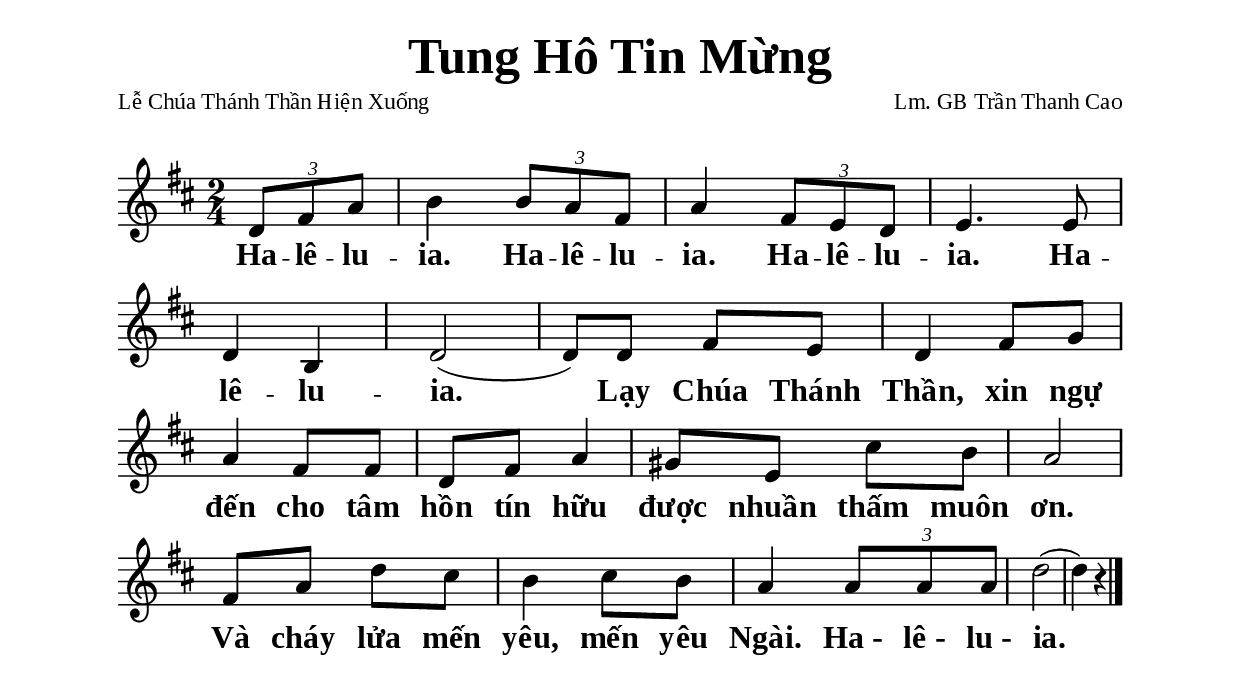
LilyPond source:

% Cài đặt chung
\version "2.20.0"
\include "english.ly"

\header {
  title = \markup { \fontsize #3 "Tung Hô Tin Mừng" }
  poet = "Lễ Chúa Thánh Thần Hiện Xuống"
  composer = "Lm. GB Trần Thanh Cao"
  arranger = " "
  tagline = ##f
}

\paper {
  #(set-paper-size "a4")
  top-margin = 10\mm
  bottom-margin = 10\mm
  left-margin = 20\mm
  right-margin = 20\mm
  indent = #0
  #(define fonts
    (make-pango-font-tree
      "Liberation Serif"
      "Liberation Serif"
      "Liberation Serif"
      (/ 20 20)))
  page-count = #1
}

% Nhạc điệp khúc
nhacDiepKhuc = \relative c' {
  \partial 4 \tuplet 3/2 { d8 fs a } |
  b4 \tuplet 3/2 { b8 a fs } |
  a4 \tuplet 3/2 { fs8 e d } |
  e4. e8 |
  d4 b |
  d2 ( |
  d8) d fs e |
  d4 fs8 g |
  a4 fs8 fs |
  d fs a4 |
  gs8 e cs' b |
  a2 |
  fs8 a d cs |
  b4 cs8 b |
  a4 \tuplet 3/2 { a8 a a } |
  d2 ( |
  d4) r \bar "|."
}

% Lời điệp khúc
loiDiepKhuc = \lyricmode {
  Ha -- lê -- lu -- ia. Ha -- lê -- lu -- ia.
  Ha -- lê -- lu -- ia. Ha -- lê -- lu -- ia.
  Lạy Chúa Thánh Thần, xin ngự đến
  cho tâm hồn tín hữu được nhuần thấm muôn ơn.
  Và cháy lửa mến yêu, mến yêu Ngài.
  "Ha -" "lê -" "lu -" ia.
}

% Bố trí
\score {
  \new ChoirStaff <<
    \new Staff = diepKhuc \with {
        \consists "Merge_rests_engraver"
        \magnifyStaff #(magstep +1)
      }
      <<
      \new Voice = beSop {
        \key d \major \time 2/4 \stemNeutral \nhacDiepKhuc
      }
    >>
    \new Lyrics \lyricsto beSop \loiDiepKhuc
  >>
  \layout {
    \override Lyrics.LyricText.font-series = #'bold
    \override Lyrics.LyricText.font-size = #+3
    \override Lyrics.LyricSpace.minimum-distance = #2.0
    \override Score.BarNumber.break-visibility = ##(#f #f #f)
    \override Score.SpacingSpanner.uniform-stretching = ##t
  }
}
